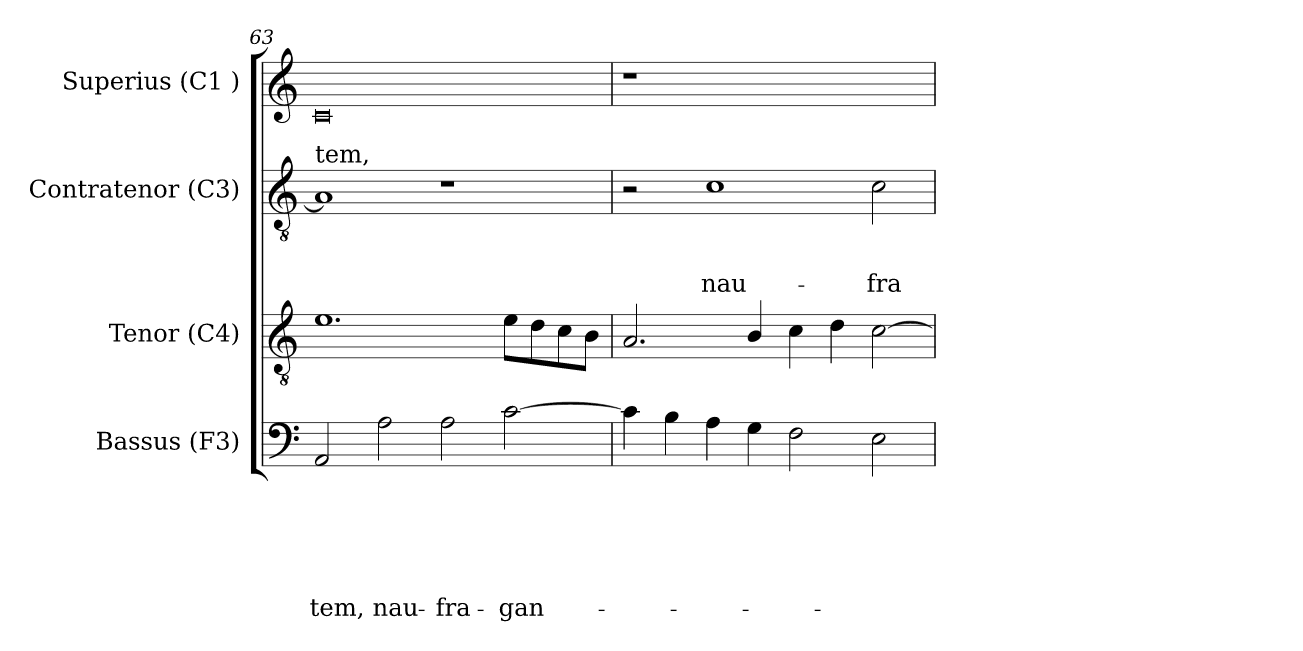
**kern	**text	**text	**text	**text	**text	**text	**kern	**kern	**text	**text	**text	**kern
*part4	*part4	*part4	*part4	*part4	*part4	*part4	*part3	*part2	*part2	*part2	*part2	*part1
*staff4	*staff4	*staff4	*staff4	*staff4	*staff4	*staff4	*staff3	*staff2	*staff2	*staff2	*staff2	*staff1
*I"Bassus (F3)	*	*	*	*	*	*	*I"Tenor (C4)	*I"Contratenor (C3)	*	*	*	*I"Superius (C1 )
*I'Bass.	*	*	*	*	*	*	*I'T.	*I'C.	*	*	*	*I'S.
*clefF4	*	*	*	*	*	*	*clefGv2	*clefGv2	*	*	*	*clefG2
*k[]	*	*	*	*	*	*	*k[]	*k[]	*	*	*	*k[]
*C:	*	*	*	*	*	*	*C:	*C:	*	*	*	*C:
=63	=63	=63	=63	=63	=63	=63	=63	=63	=63	=63	=63	=63
!	!	!	!	!	!	!	!	!LO:TX:a:t=tem,	!	!	!	!
!	!	!	!	!	!	!LO:LY:b	!	!	!	!	!	!
2AA/	.	.	.	.	.	-tem,	1.e	1A]	.	.	.	0c
!	!	!	!	!	!	!LO:LY:b	!	!	!	!	!	!
2A\	.	.	.	.	.	nau-	.	.	.	.	.	.
!	!	!	!	!	!	!LO:LY:b	!	!	!	!	!	!
2A\	.	.	.	.	.	-fra-	.	1r	.	.	.	.
!	!	!	!	!	!	!LO:LY:b	!	!	!	!	!	!
[>2c\	.	.	.	.	.	-gan-	8e\L	.	.	.	.	.
.	.	.	.	.	.	.	8d\	.	.	.	.	.
.	.	.	.	.	.	.	8c\	.	.	.	.	.
.	.	.	.	.	.	.	8B\J	.	.	.	.	.
=64	=64	=64	=64	=64	=64	=64	=64	=64	=64	=64	=64	=64
!	!	!	!	!	!	!	!	!	!	!	!	!LO:N:vis=1
4c\]	.	.	.	.	.	.	2.A/	2r	.	.	.	1r
4B\	.	.	.	.	.	.	.	.	.	.	.	.
!	!	!	!	!	!	!	!	!	!	!	!LO:LY:b	!
4A\	.	.	.	.	.	.	.	1c	.	.	nau-	.
4G\	.	.	.	.	.	.	4B/	.	.	.	.	.
2F\	.	.	.	.	.	.	4c\	.	.	.	.	1ryy
.	.	.	.	.	.	.	4d\	.	.	.	.	.
!	!	!	!	!	!	!	!	!	!	!	!LO:LY:b	!
2E\	.	.	.	.	.	.	[<2c\	2c\	.	.	-fra-	.
=	=	=	=	=	=	=	=	=	=	=	=	=
*-	*-	*-	*-	*-	*-	*-	*-	*-	*-	*-	*-	*-
